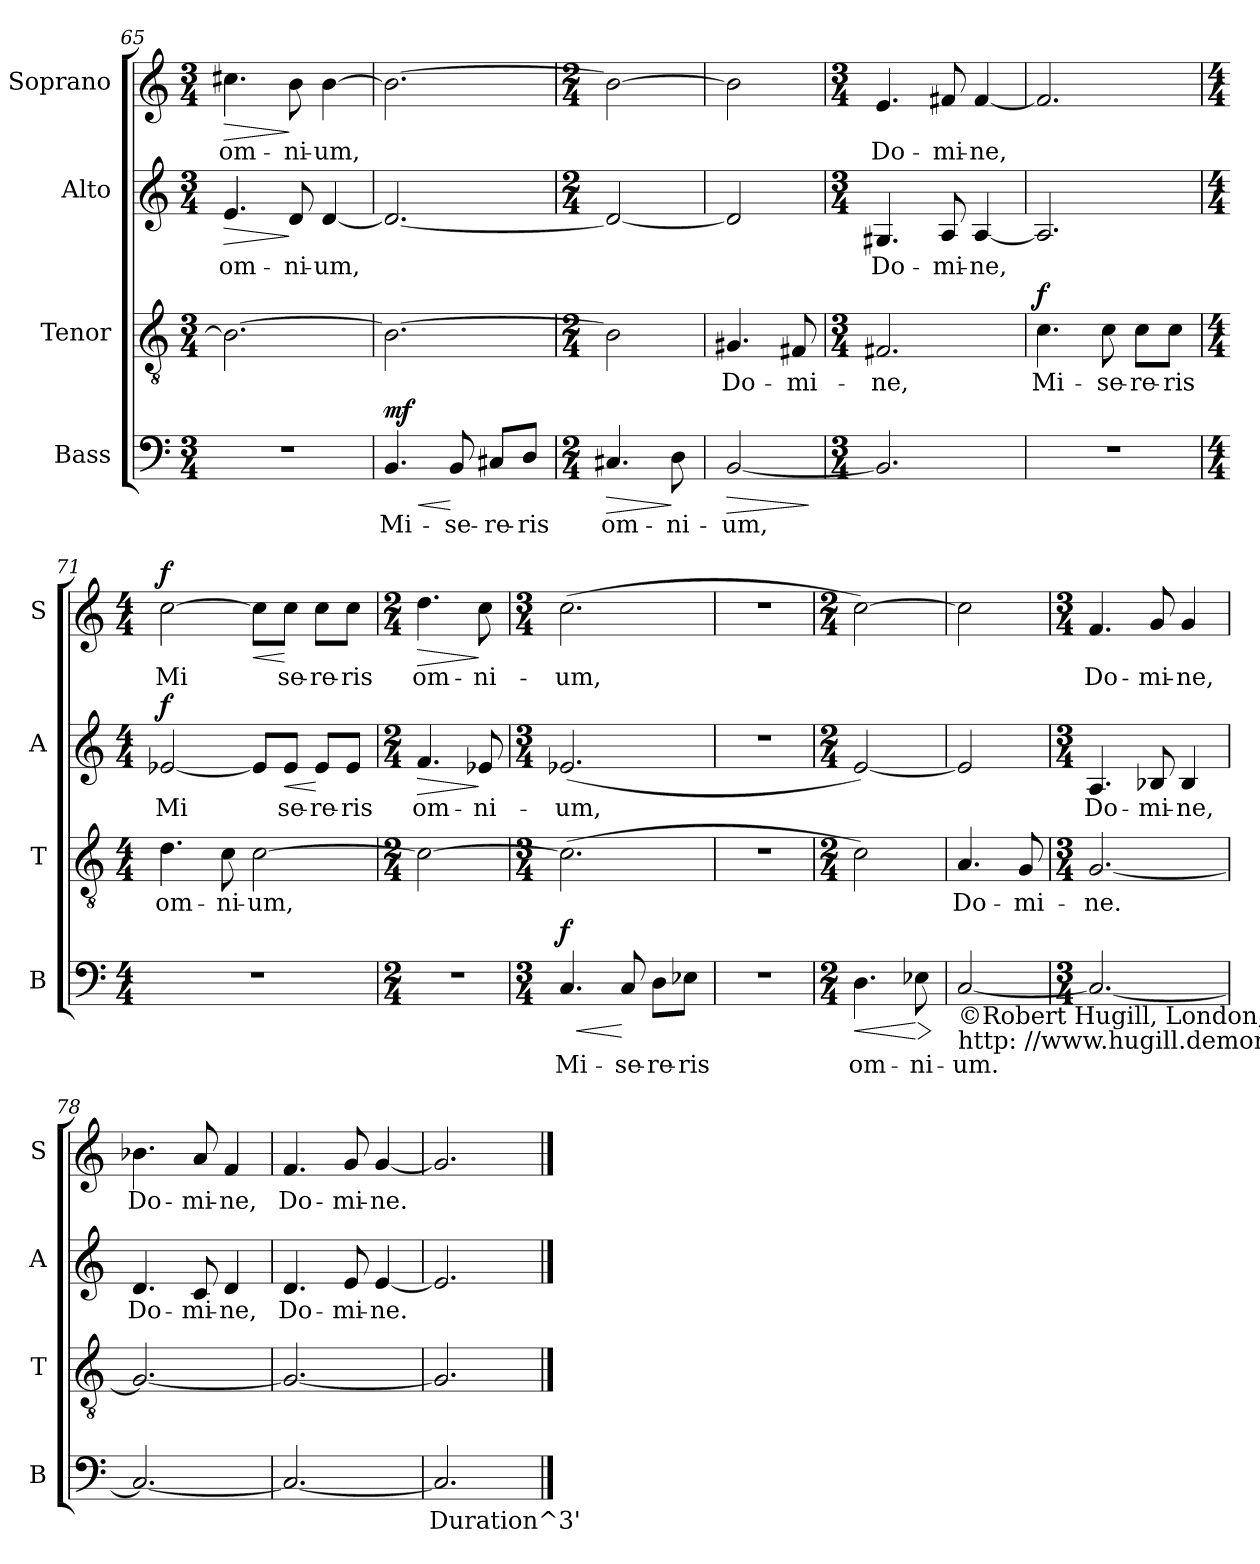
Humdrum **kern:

**kern	**text	**dynam	**kern	**text	**dynam	**kern	**text	**dynam	**kern	**text	**dynam
*part4	*part4	*part4	*part3	*part3	*part3	*part2	*part2	*part2	*part1	*part1	*part1
*staff4	*staff4	*staff4	*staff3	*staff3	*staff3	*staff2	*staff2	*staff2	*staff1	*staff1	*staff1
*I"Bass	*	*	*I"Tenor	*	*	*I"Alto	*	*	*I"Soprano	*	*
*I'B	*	*	*I'T	*	*	*I'A	*	*	*I'S	*	*
*clefF4	*	*	*clefGv2	*	*	*clefG2	*	*	*clefG2	*	*
*k[]	*	*	*k[]	*	*	*k[]	*	*	*k[]	*	*
*C:	*	*	*C:	*	*	*C:	*	*	*C:	*	*
*M3/4	*	*	*M3/4	*	*	*M3/4	*	*	*M3/4	*	*
=65	=65	=65	=65	=65	=65	=65	=65	=65	=65	=65	=65
!	!	!	!	!LO:LY:b:cj	!	!	!LO:LY:b:cj	!LO:HP:b	!	!LO:LY:b:cj	!LO:HP:b
2.r	.	.	2.B\_>	.	.	4.e/	om-	>	4.cc#X\	om-	>
!	!	!	!	!	!	!	!LO:LY:b:cj	!	!	!LO:LY:b:cj	!
.	.	.	.	.	.	8d/	-ni-	]	8b\	-ni-	]
!	!	!	!	!	!	!	!LO:LY:b:cj	!	!	!LO:LY:b:cj	!
.	.	.	.	.	.	[<4d/	-um,	.	[>4b\	-um,	.
=66	=66	=66	=66	=66	=66	=66	=66	=66	=66	=66	=66
!	!LO:LY:b:cj	!LO:HP:b	!	!LO:LY:b:cj	!	!	!LO:LY:b:cj	!	!	!LO:LY:b:cj	!
!	!	!LO:DY:n=1:a	!	!	!	!	!	!	!	!	!
4.BB/	Mi-	< mf	2.B\_>	.	.	2.d/_<	.	.	2.b\_>	.	.
!	!LO:LY:b:cj	!	!	!	!	!	!	!	!	!	!
8BB/	-se-	[	.	.	.	.	.	.	.	.	.
!	!LO:LY:b:cj	!	!	!	!	!	!	!	!	!	!
8C#X/L	-re-	.	.	.	.	.	.	.	.	.	.
!	!LO:LY:b:cj	!	!	!	!	!	!	!	!	!	!
8D/J	-ris	.	.	.	.	.	.	.	.	.	.
=67	=67	=67	=67	=67	=67	=67	=67	=67	=67	=67	=67
*M2/4	*	*	*M2/4	*	*	*M2/4	*	*	*M2/4	*	*
!	!LO:LY:b:cj	!LO:HP:b	!	!LO:LY:b:cj	!	!	!LO:LY:b:cj	!	!	!LO:LY:b:cj	!
4.C#X/	om-	>	2B\]	.	.	2d/_<	.	.	2b\_<	.	.
!	!LO:LY:b:cj	!	!	!	!	!	!	!	!	!	!
8D\	-ni-	]	.	.	.	.	.	.	.	.	.
!!LO:LB:g=z
=68	=68	=68	=68	=68	=68	=68	=68	=68	=68	=68	=68
!	!LO:LY:b:cj	!LO:HP:b	!	!LO:LY:b:cj	!	!	!LO:LY:b:cj	!	!	!LO:LY:b:cj	!
[<2BB/	-um,	>	4.G#X/	Do-	.	2d/]	.	.	2b\]	.	.
!	!	!	!	!LO:LY:b:cj	!	!	!	!	!	!	!
.	.	.	8F#X/	-mi-	.	.	.	.	.	.	.
.	.	]	.	.	.	.	.	.	.	.	.
=69	=69	=69	=69	=69	=69	=69	=69	=69	=69	=69	=69
*M3/4	*	*	*M3/4	*	*	*M3/4	*	*	*M3/4	*	*
!	!LO:LY:b:cj	!	!	!LO:LY:b:cj	!	!	!LO:LY:b:cj	!	!	!LO:LY:b:cj	!
2.BB/]	.	.	2.F#X/	-ne,	.	4.G#X/	Do-	.	4.e/	Do-	.
!	!	!	!	!	!	!	!LO:LY:b:cj	!	!	!LO:LY:b:cj	!
.	.	.	.	.	.	8A/	-mi-	.	8f#X/	-mi-	.
!	!	!	!	!	!	!	!LO:LY:b:cj	!	!	!LO:LY:b:cj	!
.	.	.	.	.	.	[<4A/	-ne,	.	[<4f#/	-ne,	.
=70	=70	=70	=70	=70	=70	=70	=70	=70	=70	=70	=70
!	!	!	!	!LO:LY:b:cj	!LO:DY:a	!	!LO:LY:b:cj	!	!	!LO:LY:b:cj	!
2.r	.	.	4.c\	Mi-	f	2.A/]	.	.	2.f#/]	.	.
!	!	!	!	!LO:LY:b:cj	!	!	!	!	!	!	!
.	.	.	8c\	-se-	.	.	.	.	.	.	.
!	!	!	!	!LO:LY:b:cj	!	!	!	!	!	!	!
.	.	.	8c\L	-re-	.	.	.	.	.	.	.
!	!	!	!	!LO:LY:b:cj	!	!	!	!	!	!	!
.	.	.	8c\J	-ris	.	.	.	.	.	.	.
=71	=71	=71	=71	=71	=71	=71	=71	=71	=71	=71	=71
*M4/4	*	*	*M4/4	*	*	*M4/4	*	*	*M4/4	*	*
!	!	!	!	!LO:LY:b:cj	!	!	!LO:LY:b:cj	!LO:DY:a	!	!LO:LY:b:cj	!LO:DY:a
1r	.	.	4.d\	om-	.	[<2e-X/	Mi-	f	[>2cc\	Mi-	f
!	!	!	!	!LO:LY:b:cj	!	!	!	!	!	!	!
.	.	.	8c\	-ni-	.	.	.	.	.	.	.
!	!	!	!	!LO:LY:b:cj	!	!	!LO:LY:b:cj	!	!	!LO:LY:b:cj	!LO:HP:b
.	.	.	[>2c\	-um,	.	8e-/L]	--	.	8cc\L]	--	<
!	!	!	!	!	!	!	!LO:LY:b:cj	!LO:HP:b	!	!LO:LY:b:cj	!
.	.	.	.	.	.	8e-/J	-se-	<	8cc\J	-se-	[
!	!	!	!	!	!	!	!LO:LY:b:cj	!	!	!LO:LY:b:cj	!
.	.	.	.	.	.	8e-/L	-re-	[	8cc\L	-re-	.
!	!	!	!	!	!	!	!LO:LY:b:cj	!	!	!LO:LY:b:cj	!
.	.	.	.	.	.	8e-/J	-ris	.	8cc\J	-ris	.
=72	=72	=72	=72	=72	=72	=72	=72	=72	=72	=72	=72
*M2/4	*	*	*M2/4	*	*	*M2/4	*	*	*M2/4	*	*
!	!	!	!	!LO:LY:b:cj	!	!	!LO:LY:b:cj	!LO:HP:b	!	!LO:LY:b:cj	!LO:HP:b
2r	.	.	2c\_>	.	.	4.f/	om-	>	4.dd\	om-	>
!	!	!	!	!	!	!	!LO:LY:b:cj	!	!	!LO:LY:b:cj	!
.	.	.	.	.	.	8e-X/	-ni-	]	8cc\	-ni-	]
=73	=73	=73	=73	=73	=73	=73	=73	=73	=73	=73	=73
*M3/4	*	*	*M3/4	*	*	*M3/4	*	*	*M3/4	*	*
!	!LO:LY:b:cj	!LO:HP:b	!	!LO:LY:b:cj	!	!	!LO:LY:b:cj	!	!	!LO:LY:b:cj	!
!	!	!LO:DY:n=1:a	!	!	!	!	!	!	!	!	!
4.C/	Mi-	< f	(>2.c\]	.	.	(<2.e-X/	-um,	.	(>2.cc\	-um,	.
!	!LO:LY:b:cj	!	!	!	!	!	!	!	!	!	!
8C/	-se-	[	.	.	.	.	.	.	.	.	.
!	!LO:LY:b:cj	!	!	!	!	!	!	!	!	!	!
8D\L	-re-	.	.	.	.	.	.	.	.	.	.
!	!LO:LY:b:cj	!	!	!	!	!	!	!	!	!	!
8E-X\J	-ris	.	.	.	.	.	.	.	.	.	.
=74	=74	=74	=74	=74	=74	=74	=74	=74	=74	=74	=74
2.r	.	.	2.r	.	.	2.r	.	.	2.r	.	.
!!LO:PB:g=z
=75	=75	=75	=75	=75	=75	=75	=75	=75	=75	=75	=75
*M2/4	*	*	*M2/4	*	*	*M2/4	*	*	*M2/4	*	*
!	!LO:LY:b:cj	!LO:HP:b	!	!LO:LY:b:cj	!	!	!LO:LY:b:cj	!	!	!LO:LY:b:cj	!
4.D\	om-	<	2c\)	.	.	[<2e/)	.	.	[>2cc\)	.	.
!	!LO:LY:b:cj	!LO:HP:n=1:b	!	!	!	!	!	!	!	!	!
8E-X\	-ni-	[ >	.	.	.	.	.	.	.	.	.
.	.	]	.	.	.	.	.	.	.	.	.
=76	=76	=76	=76	=76	=76	=76	=76	=76	=76	=76	=76
!LO:TX:b:t=©Robert Hugill, London, 2008	!	!	!	!	!	!	!	!	!	!	!
!LO:TX:b:t=http&colon; //www.hugill.demon.co.uk/	!	!	!	!	!	!	!	!	!	!	!
!	!LO:LY:b:cj	!	!	!LO:LY:b:cj	!	!	!LO:LY:b:cj	!	!	!LO:LY:b:cj	!
[<2C/	-um.	.	4.A/	Do-	.	2e/]	.	.	2cc\]	.	.
!	!	!	!	!LO:LY:b:cj	!	!	!	!	!	!	!
.	.	.	8G/	-mi-	.	.	.	.	.	.	.
=77	=77	=77	=77	=77	=77	=77	=77	=77	=77	=77	=77
*M3/4	*	*	*M3/4	*	*	*M3/4	*	*	*M3/4	*	*
!	!LO:LY:b:cj	!	!	!LO:LY:b:cj	!	!	!LO:LY:b:cj	!	!	!LO:LY:b:cj	!
2.C/_<	.	.	[<2.G/	-ne.	.	4.A/	Do-	.	4.f/	Do-	.
!	!	!	!	!	!	!	!LO:LY:b:cj	!	!	!LO:LY:b:cj	!
.	.	.	.	.	.	8B-X/	-mi-	.	8g/	-mi-	.
!	!	!	!	!	!	!	!LO:LY:b:cj	!	!	!LO:LY:b:cj	!
.	.	.	.	.	.	4B-/	-ne,	.	4g/	-ne,	.
=78	=78	=78	=78	=78	=78	=78	=78	=78	=78	=78	=78
!	!LO:LY:b:cj	!	!	!LO:LY:b:cj	!	!	!LO:LY:b:cj	!	!	!LO:LY:b:cj	!
2.C/_<	.	.	2.G/_<	.	.	4.d/	Do-	.	4.b-X\	Do-	.
!	!	!	!	!	!	!	!LO:LY:b:cj	!	!	!LO:LY:b:cj	!
.	.	.	.	.	.	8c/	-mi-	.	8a/	-mi-	.
!	!	!	!	!	!	!	!LO:LY:b:cj	!	!	!LO:LY:b:cj	!
.	.	.	.	.	.	4d/	-ne,	.	4f/	-ne,	.
=79	=79	=79	=79	=79	=79	=79	=79	=79	=79	=79	=79
!	!LO:LY:b:cj	!	!	!LO:LY:b:cj	!	!	!LO:LY:b:cj	!	!	!LO:LY:b:cj	!
2.C/_<	.	.	2.G/_<	.	.	4.d/	Do-	.	4.f/	Do-	.
!	!	!	!	!	!	!	!LO:LY:b:cj	!	!	!LO:LY:b:cj	!
.	.	.	.	.	.	8e/	-mi-	.	8g/	-mi-	.
!	!	!	!	!	!	!	!LO:LY:b:cj	!	!	!LO:LY:b:cj	!
.	.	.	.	.	.	[<4e/	-ne.	.	[<4g/	-ne.	.
=80	=80	=80	=80	=80	=80	=80	=80	=80	=80	=80	=80
!	!LO:LY:b:cj	!	!	!LO:LY:b:cj	!	!	!LO:LY:b:cj	!	!	!LO:LY:b:cj	!
2.C/]	Duration^3'	.	2.G/]	.	.	2.e/]	.	.	2.g/]	.	.
==	==	==	==	==	==	==	==	==	==	==	==
*-	*-	*-	*-	*-	*-	*-	*-	*-	*-	*-	*-
